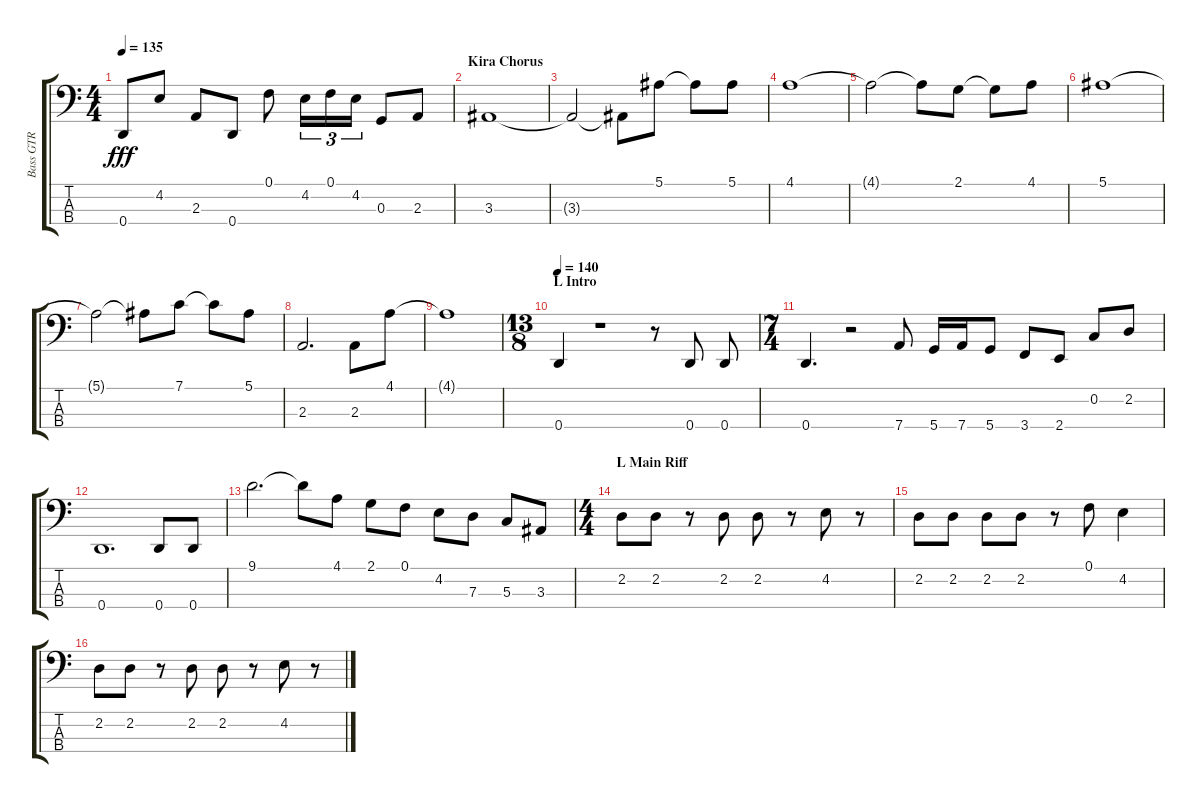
\track ("Bass GTR" "Bass GTR") {instrument electricbassfinger}
\staff {score tabs}
\tuning (F2 C2 G1 D1) {hide}
\ts (4 4)
\tempo 135
\clef f4
\ks aminor
0.4.8{dy fff} 4.2.8 2.3.8 0.4.8 0.1.8 4.2.16{tu (3 2)} 0.1.16{tu (3 2)} 4.2.16{tu (3 2)} 0.3.8 2.3.8 |
\section ("" "Kira Chorus")
3.3.1 |
3.3{t}.2 3.3{t}.8 5.1.8 5.1{t}.8 5.1.8 |
4.1.1 |
4.1{t}.2 4.1{t}.8 2.1.8 2.1{t}.8 4.1.8 |
5.1.1 |
5.1{t}.2 5.1{t}.8 7.1.8 7.1{t}.8 5.1.8 |
2.3.2{d} 2.3.8 4.1.8 |
4.1{t}.1 |
\ts (13 8)
\section ("" "L Intro")
\tempo 140
0.4.4 r.1 r.8 0.4.8 0.4.8 |
\ts (7 4)
0.4.4{d} r.2 7.4.8 5.4.16 7.4.16 5.4.8 3.4.8 2.4.8 0.2.8 2.2.8 |
0.4.1{d} 0.4.8 0.4.8 |
9.1.2{d} 9.1{t}.8 4.1.8 2.1.8 0.1.8 4.2.8 7.3.8 5.3.8 3.3.8 |
\ts (4 4)
\section ("" "L Main Riff")
2.2.8 2.2.8 r.8 2.2.8 2.2.8 r.8 4.2.8 r.8 |
2.2.8 2.2.8 2.2.8 2.2.8 r.8 0.1.8 4.2.4 |
2.2.8 2.2.8 r.8 2.2.8 2.2.8 r.8 4.2.8 r.8
